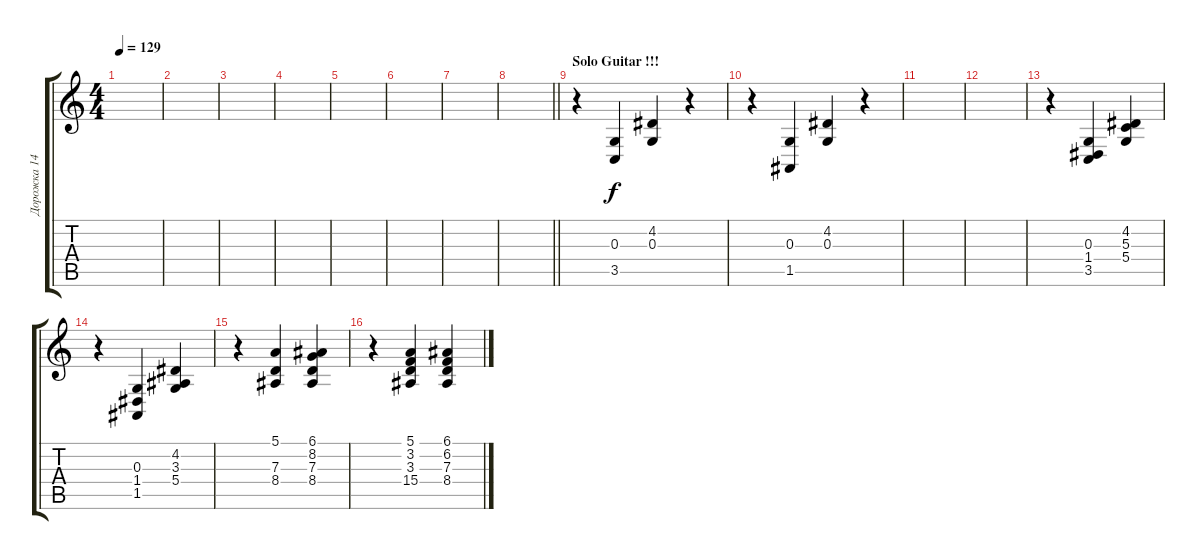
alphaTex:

\track ("Дорожка 14" "Дорожка 14") {instrument trumpet}
\staff {score tabs}
\tuning (E4 B3 G3 D3 A2 E2) {hide}
\ts (4 4)
\tempo 129
\clef g2
\ks c
|
|
|
|
|
|
|
\barLineRight lightlight
|
\section ("" "Solo Guitar !!!")
r.4 (0.3 3.5).4 (4.2 0.3).4 r.4 |
r.4 (0.3 1.5).4 (4.2 0.3).4 r.4 |
|
|
r.4 (0.3 1.4 3.5).4 (4.2 5.3 5.4).4 |
r.4 (0.3 1.4 1.5).4 (4.2 3.3 5.4).4 |
r.4 (5.1 7.3 8.4).4 (6.1 8.2 7.3 8.4).4 |
r.4 (5.1 3.2 3.3 15.4).4 (6.1 6.2 7.3 8.4).4
